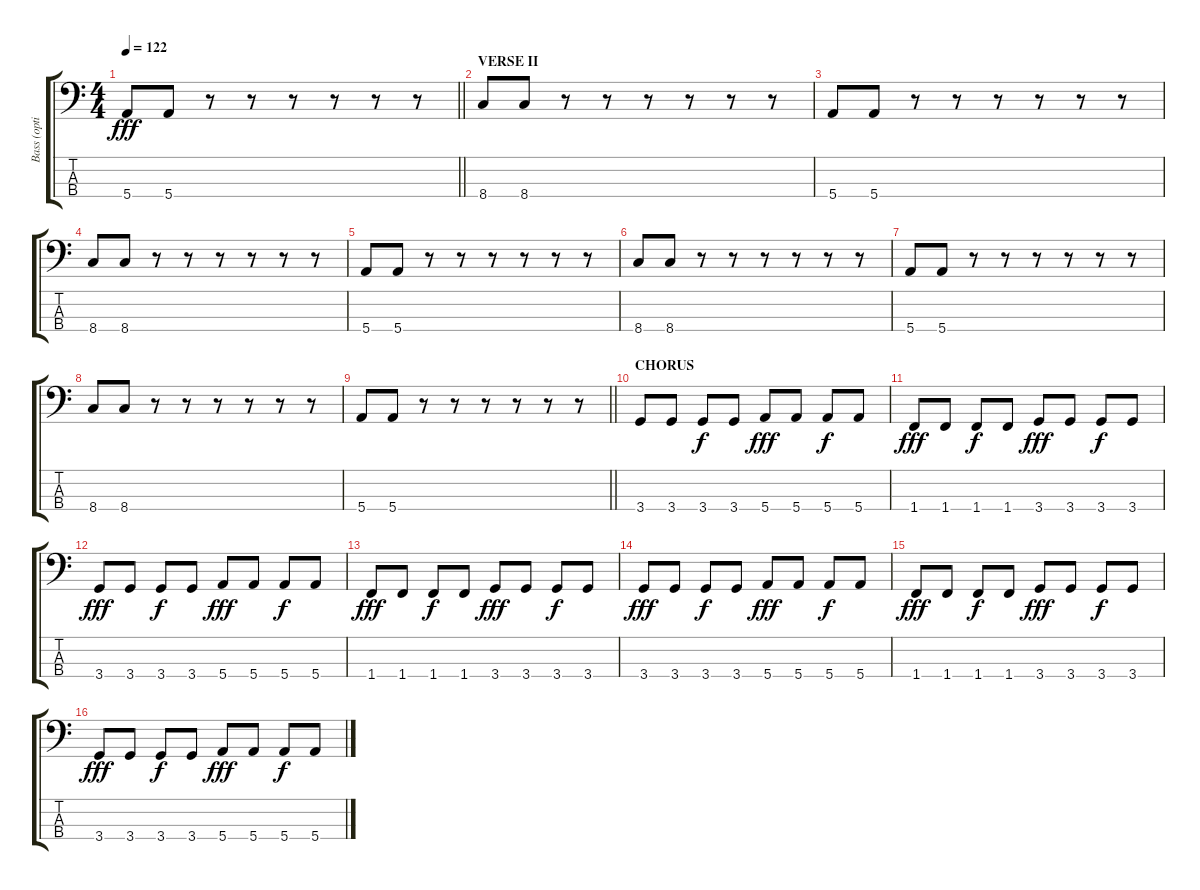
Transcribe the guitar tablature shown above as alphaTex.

\track ("Bass (optional)" "Bass (opti") {instrument fretlessbass}
\staff {score tabs}
\tuning (G2 D2 A1 E1) {hide}
\ts (4 4)
\tempo 122
\clef f4
\barLineRight lightlight
\ks c
5.4.8{dy fff} 5.4.8 r.8 r.8 r.8 r.8 r.8 r.8 |
\section ("" "VERSE II")
8.4.8 8.4.8 r.8 r.8 r.8 r.8 r.8 r.8 |
5.4.8 5.4.8 r.8 r.8 r.8 r.8 r.8 r.8 |
8.4.8 8.4.8 r.8 r.8 r.8 r.8 r.8 r.8 |
5.4.8 5.4.8 r.8 r.8 r.8 r.8 r.8 r.8 |
8.4.8 8.4.8 r.8 r.8 r.8 r.8 r.8 r.8 |
5.4.8 5.4.8 r.8 r.8 r.8 r.8 r.8 r.8 |
8.4.8 8.4.8 r.8 r.8 r.8 r.8 r.8 r.8 |
\barLineRight lightlight
5.4.8 5.4.8 r.8 r.8 r.8 r.8 r.8 r.8 |
\section ("" "CHORUS")
3.4.8 3.4.8 3.4.8{dy f} 3.4.8 5.4.8{dy fff} 5.4.8 5.4.8{dy f} 5.4.8 |
1.4.8{dy fff} 1.4.8 1.4.8{dy f} 1.4.8 3.4.8{dy fff} 3.4.8 3.4.8{dy f} 3.4.8 |
3.4.8{dy fff} 3.4.8 3.4.8{dy f} 3.4.8 5.4.8{dy fff} 5.4.8 5.4.8{dy f} 5.4.8 |
1.4.8{dy fff} 1.4.8 1.4.8{dy f} 1.4.8 3.4.8{dy fff} 3.4.8 3.4.8{dy f} 3.4.8 |
3.4.8{dy fff} 3.4.8 3.4.8{dy f} 3.4.8 5.4.8{dy fff} 5.4.8 5.4.8{dy f} 5.4.8 |
1.4.8{dy fff} 1.4.8 1.4.8{dy f} 1.4.8 3.4.8{dy fff} 3.4.8 3.4.8{dy f} 3.4.8 |
3.4.8{dy fff} 3.4.8 3.4.8{dy f} 3.4.8 5.4.8{dy fff} 5.4.8 5.4.8{dy f} 5.4.8
